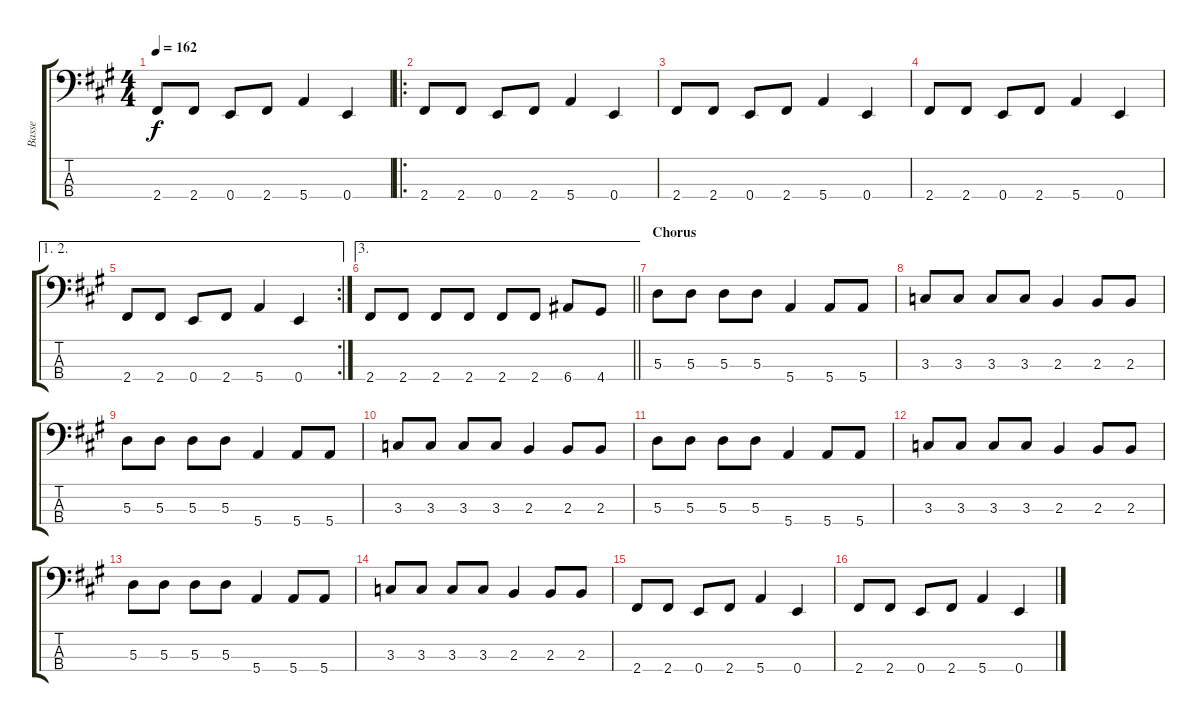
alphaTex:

\track ("Basse" "Basse") {instrument electricbassfinger}
\staff {score tabs}
\tuning (G2 D2 A1 E1) {hide}
\ts (4 4)
\tempo 162
\clef f4
\ks a
2.4.8{dy f} 2.4.8 0.4.8 2.4.8 5.4.4 0.4.4 |
\ro
2.4.8 2.4.8 0.4.8 2.4.8 5.4.4 0.4.4 |
2.4.8 2.4.8 0.4.8 2.4.8 5.4.4 0.4.4 |
2.4.8 2.4.8 0.4.8 2.4.8 5.4.4 0.4.4 |
\ae (1 2)
\rc 2
2.4.8 2.4.8 0.4.8 2.4.8 5.4.4 0.4.4 |
\ae 3
\barLineRight lightlight
2.4.8 2.4.8 2.4.8 2.4.8 2.4.8 2.4.8 6.4.8 4.4.8 |
\section ("" "Chorus")
5.3.8 5.3.8 5.3.8 5.3.8 5.4.4 5.4.8 5.4.8 |
3.3.8 3.3.8 3.3.8 3.3.8 2.3.4 2.3.8 2.3.8 |
5.3.8 5.3.8 5.3.8 5.3.8 5.4.4 5.4.8 5.4.8 |
3.3.8 3.3.8 3.3.8 3.3.8 2.3.4 2.3.8 2.3.8 |
5.3.8 5.3.8 5.3.8 5.3.8 5.4.4 5.4.8 5.4.8 |
3.3.8 3.3.8 3.3.8 3.3.8 2.3.4 2.3.8 2.3.8 |
5.3.8 5.3.8 5.3.8 5.3.8 5.4.4 5.4.8 5.4.8 |
3.3.8 3.3.8 3.3.8 3.3.8 2.3.4 2.3.8 2.3.8 |
2.4.8 2.4.8 0.4.8 2.4.8 5.4.4 0.4.4 |
2.4.8 2.4.8 0.4.8 2.4.8 5.4.4 0.4.4
